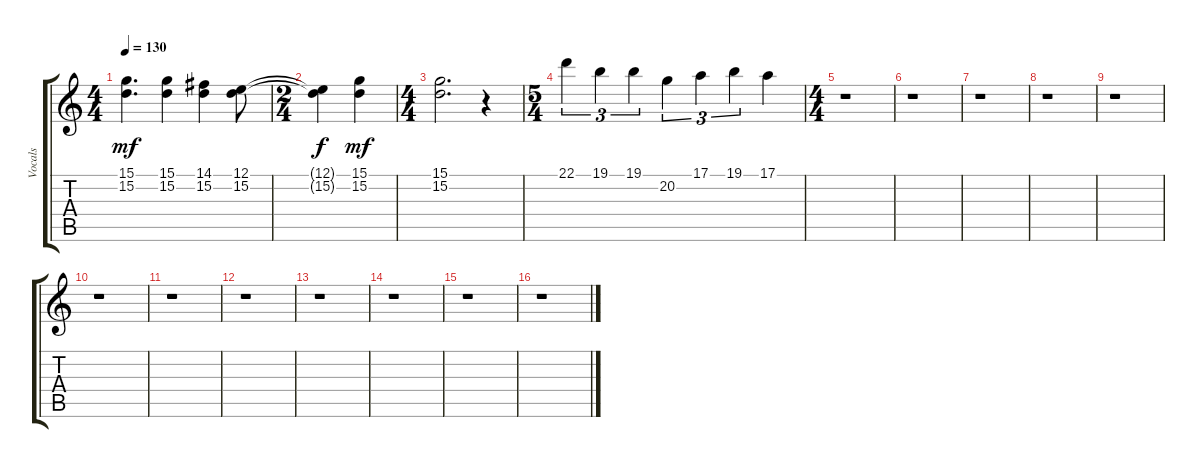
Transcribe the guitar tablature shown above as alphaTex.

\track ("Vocals" "Vocals") {instrument kalimba}
\staff {score tabs}
\tuning (E4 B3 G3 D3 A2 E2) {hide}
\ts (4 4)
\tempo 130
\clef g2
\ks c
(15.1 15.2).4{d dy mf} (15.1 15.2).4 (14.1 15.2).4 (12.1 15.2).8 |
\ts (2 4)
(12.1{t} 15.2{t}).4{dy f} (15.1 15.2).4{dy mf} |
\ts (4 4)
(15.1 15.2).2{d} r.4 |
\ts (5 4)
22.1.4{tu (3 2)} 19.1.4{tu (3 2)} 19.1.4{tu (3 2)} 20.2.4{tu (3 2)} 17.1.4{tu (3 2)} 19.1.4{tu (3 2)} 17.1.4 |
\ts (4 4)
r.1 |
r.1 |
r.1 |
r.1 |
r.1 |
r.1 |
r.1 |
r.1 |
r.1 |
r.1 |
r.1 |
r.1
